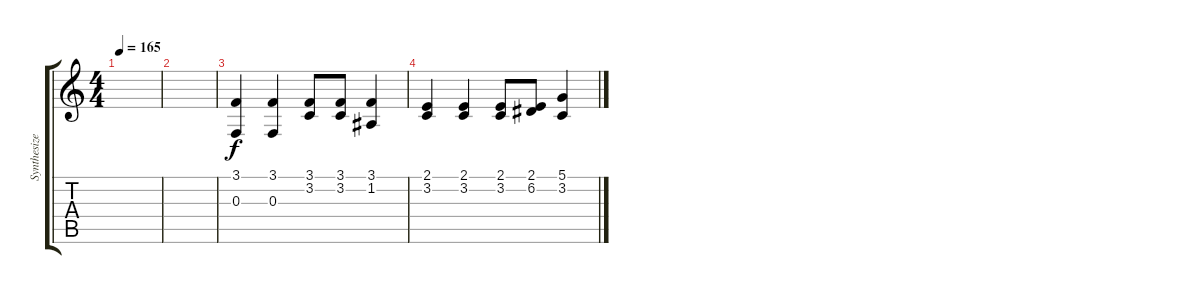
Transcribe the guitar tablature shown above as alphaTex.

\track ("Synthesizer" "Synthesize") {instrument lead6voice}
\staff {score tabs}
\tuning (D4 A3 F3 C3 G2 C2) {hide}
\ts (4 4)
\tempo 165
\clef g2
\ks c
|
|
(3.1 0.3).4 (3.1 0.3).4 (3.1 3.2).8 (3.1 3.2).8 (3.1 1.2).4 |
(2.1 3.2).4 (2.1 3.2).4 (2.1 3.2).8 (2.1 6.2).8 (5.1 3.2).4
